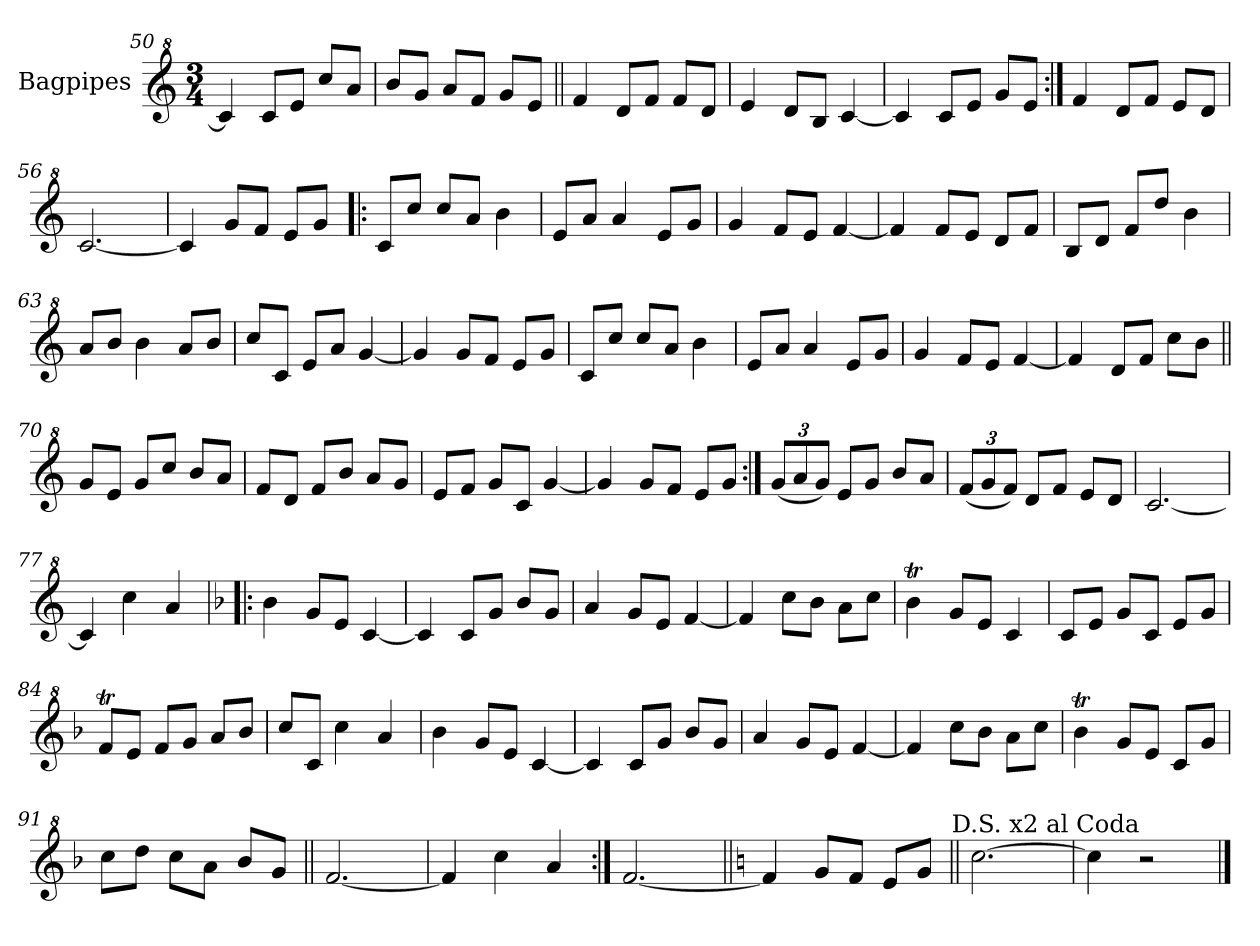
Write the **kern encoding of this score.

**kern
*part1
*staff1
*I"Bagpipes
*I'Bag
*clefG^2
*k[]
*M3/4
=50
4cc/]
8cc/L
8ee/J
8ccc/L
8aa/J
=51
8bb/L
8gg/J
8aa/L
8ff/J
8gg/L
8ee/J
=52||
4ff/
8dd/L
8ff/J
8ff/L
8dd/J
=53
4ee/
8dd/L
8b/J
[4cc/
!!LO:LB:g=z
=54
4cc/]
8cc/L
8ee/J
8gg/L
8ee/J
=55:|!
4ff/
8dd/L
8ff/J
8ee/L
8dd/J
=56
[2.cc/
=57
4cc/]
8gg/L
8ff/J
8ee/L
8gg/J
=58!|:
8cc/L
8ccc/J
8ccc/L
8aa/J
4bb\
=59
8ee/L
8aa/J
4aa/
8ee/L
8gg/J
=60
4gg/
8ff/L
8ee/J
[4ff/
=61
4ff/]
8ff/L
8ee/J
8dd/L
8ff/J
=62
8b/L
8dd/J
8ff/L
8ddd/J
4bb\
!!LO:LB:g=z
=63
8aa/L
8bb/J
4bb\
8aa/L
8bb/J
=64
8ccc/L
8cc/J
8ee/L
8aa/J
[4gg/
=65
4gg/]
8gg/L
8ff/J
8ee/L
8gg/J
=66
8cc/L
8ccc/J
8ccc/L
8aa/J
4bb\
=67
8ee/L
8aa/J
4aa/
8ee/L
8gg/J
=68
4gg/
8ff/L
8ee/J
[4ff/
=69
4ff/]
8dd/L
8ff/J
8ccc\L
8bb\J
=70||
8gg/L
8ee/J
8gg/L
8ccc/J
8bb/L
8aa/J
!!LO:LB:g=z
=71
8ff/L
8dd/J
8ff/L
8bb/J
8aa/L
8gg/J
=72
8ee/L
8ff/J
8gg/L
8cc/J
[4gg/
=73
4gg/]
8gg/L
8ff/J
8ee/L
8gg/J
=74:|!
*Xbrackettup
(12gg/L
12aa/
12gg/J)
8ee/L
8gg/J
8bb/L
8aa/J
=75
(12ff/L
12gg/
12ff/J)
8dd/L
8ff/J
8ee/L
8dd/J
=76
[2.cc/
=77
4cc/]
4ccc\
4aa/
=78!|:
*k[b-]
4bb-\
8gg/L
8ee/J
[4cc/
!!LO:LB:g=z
=79
4cc/]
8cc/L
8gg/J
8bb-/L
8gg/J
=80
4aa/
8gg/L
8ee/J
[4ff/
=81
4ff/]
8ccc\L
8bb-\J
8aa\L
8ccc\J
=82
4bb-T\
8gg/L
8ee/J
4cc/
=83
8cc/L
8ee/J
8gg/L
8cc/J
8ee/L
8gg/J
=84
8ffT/L
8ee/J
8ff/L
8gg/J
8aa/L
8bb-/J
=85
8ccc/L
8cc/J
4ccc\
4aa/
=86
4bb-\
8gg/L
8ee/J
[4cc/
!!LO:LB:g=z
=87
4cc/]
8cc/L
8gg/J
8bb-/L
8gg/J
=88
4aa/
8gg/L
8ee/J
[4ff/
=89
4ff/]
8ccc\L
8bb-\J
8aa\L
8ccc\J
=90
4bb-T\
8gg/L
8ee/J
8cc/L
8gg/J
=91
8ccc\L
8ddd\J
8ccc\L
8aa\J
8bb-/L
8gg/J
=92||
[2.ff/
=93
4ff/]
4ccc\
4aa/
=94:|!
[2.ff/
=95||
*k[]
*C:
4ff/]
8gg/L
8ff/J
8ee/L
8gg/J
!LO:TX:a:t=D.S. x2  al Coda
=96||
[2.ccc\
!!LO:LB:g=z
=97
4ccc\]
2r
==
*-
